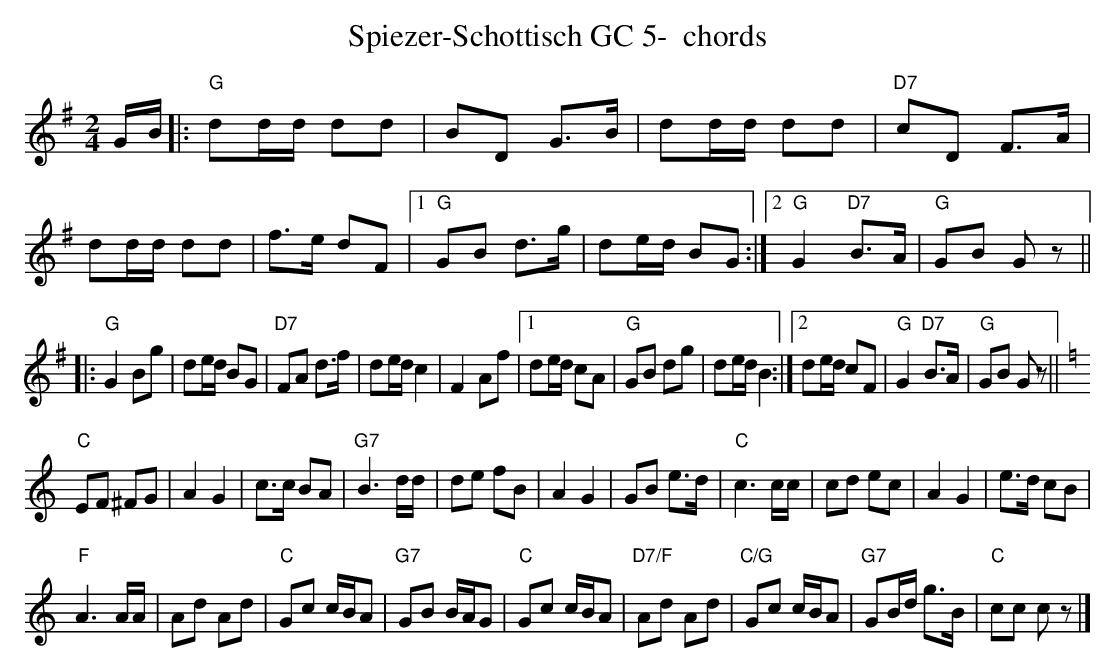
X:1
T:Spiezer-Schottisch GC 5-  chords
M:2/4
L:1/16
K:Gmaj%%MIDI gchordon
GB |: "G"d2dd d2d2 | B2D2 G3B | d2dd d2d2 | "D7"c2D2 F3A | d2dd d2d2 | f3e d2F2 |1 "G"G2B2 d3g | d2ed B2G2 :|2 "G"G4 "D7"B3A | "G"G2B2 G2z2 ||
|: [L:1/8]
"G"G2 Bg | de/2d/2 BG | "D7"FA d>f | de/2d/2 c2 | F2 Af |1 de/2d/2 cA | "G"GB dg | de/2d/2 B2 :|2 de/2d/2 cF | "G"G2 "D7"B>A | "G"GB Gz || [K:Cmaj]
"C"EF ^FG | A2G2 | c>c BA | "G7"B3d/2d/2 | de fB | A2G2 | GB e>d | "C"c3c/2c/2 | cd ec | A2G2 | e>d cB |
"F"A3A/2A/2 | Ad Ad | "C"Gc c/2B/2A | "G7"GB B/2A/2G | "C"Gc c/2B/2A | "D7/F"Ad Ad | "C/G"Gc c/2B/2A | "G7"GB/2d/2 g>B | "C"cc c z |]
